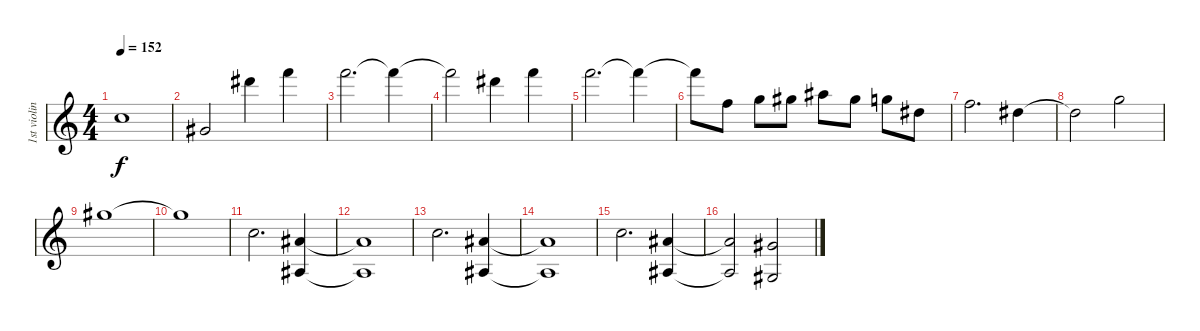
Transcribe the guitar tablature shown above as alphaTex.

\track ("1st violins" "1st violin") {instrument stringensemble1}
\staff {score}
\tuning (E4 B3 G3 D3 A2 E2) {hide}
\ts (4 4)
\tempo 152
\clef g2
\ks c
13.2.1{dy f} |
4.1{t}.2 23.1.4 25.1.4 |
25.1.2{d} 25.1{t}.4 |
25.1{t}.2 23.1.4 25.1.4 |
25.1.2{d} 25.1{t}.4 |
25.1{t}.8 13.1.8 15.1.8 16.1.8 18.1.8 16.1.8 15.1.8 11.1.8 |
13.1.2{d} 16.2.4 |
16.2{t}.2 15.1.2 |
16.1.1 |
16.1{t}.1 |
13.2.2{d} (6.1 3.3).4 |
(6.1{t} 3.3{t}).1 |
13.2.2{d} (6.1 3.3).4 |
(6.1{t} 3.3{t}).1 |
13.2.2{d} (6.1 3.3).4 |
(6.1{t} 3.3{t}).2 (4.1 1.3).2
